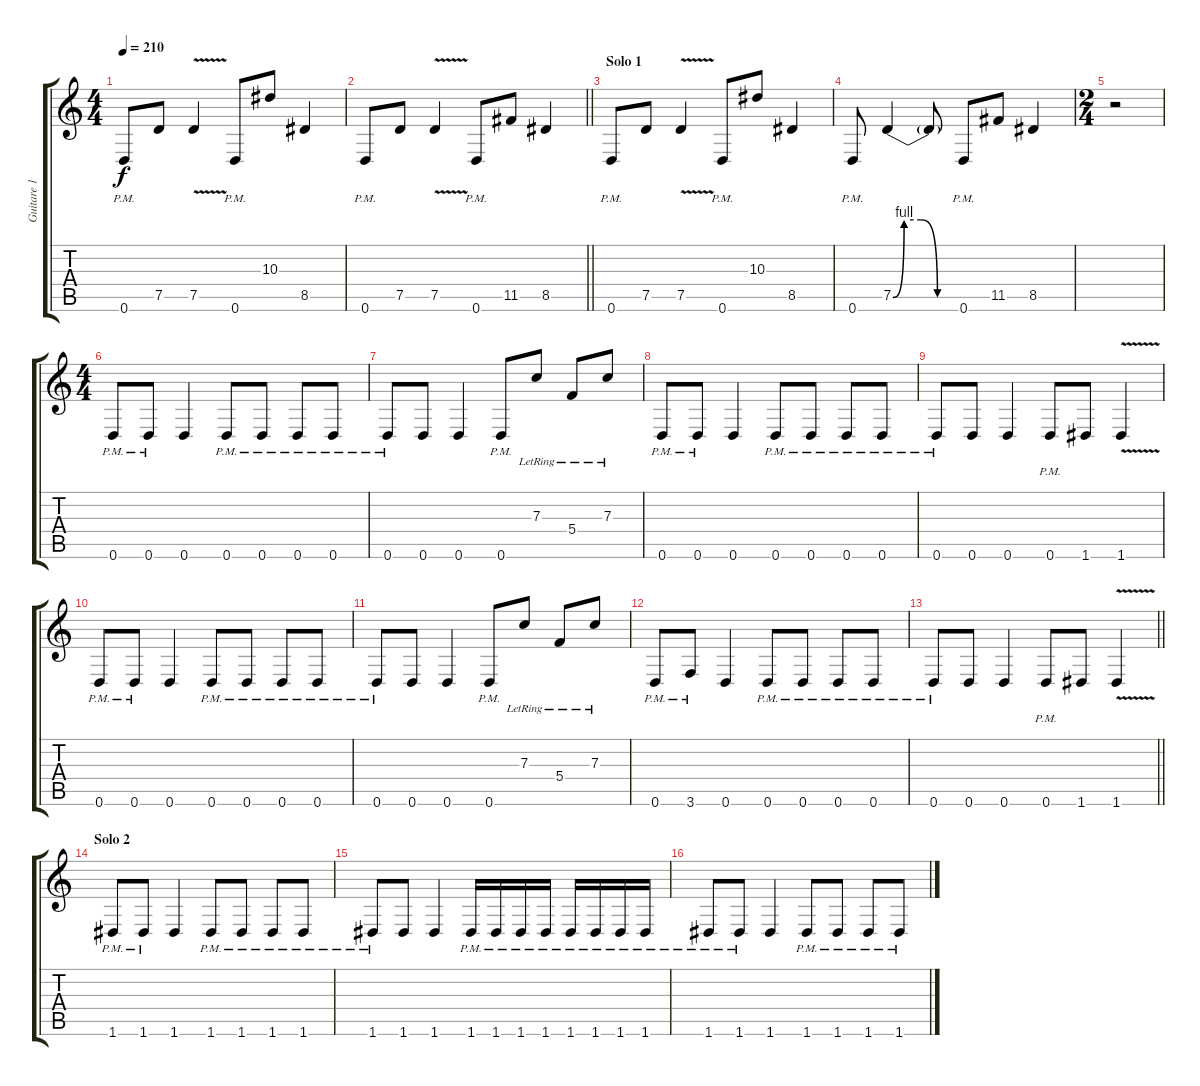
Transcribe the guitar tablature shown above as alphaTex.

\track ("Guitare 1" "Guitare 1") {instrument distortionguitar}
\staff {score tabs}
\tuning (D4 A3 F3 C3 G2 D2) {hide}
\ts (4 4)
\tempo 210
\clef g2
\ks c
0.6{pm}.8{dy f} 7.5.8 7.5{v}.4 0.6{pm}.8 10.3.8 8.5.4 |
\barLineRight lightlight
0.6{pm}.8 7.5.8 7.5{v}.4 0.6{pm}.8 11.5.8 8.5.4 |
\section ("" "Solo 1")
0.6{pm}.8{volume 10} 7.5.8 7.5{v}.4 0.6{pm}.8 10.3.8 8.5.4 |
0.6{pm}.8 7.5{be (custom 0 0 10 4 25 4 40 0 60 0)}.4 7.5{t}.8 0.6{pm}.8 11.5.8 8.5.4 |
\ts (2 4)
r.2 |
\ts (4 4)
0.6{pm}.8 0.6{pm}.8 0.6.4 0.6{pm}.8 0.6{pm}.8 0.6{pm}.8 0.6{pm}.8 |
0.6{pm}.8 0.6.8 0.6.4 0.6{pm}.8 7.3{lr}.8 5.4{lr}.8 7.3{lr}.8 |
0.6{pm}.8 0.6{pm}.8 0.6.4 0.6{pm}.8 0.6{pm}.8 0.6{pm}.8 0.6{pm}.8 |
0.6{pm}.8 0.6.8 0.6.4 0.6{pm}.8 1.6.8 1.6{v}.4 |
0.6{pm}.8 0.6{pm}.8 0.6.4 0.6{pm}.8 0.6{pm}.8 0.6{pm}.8 0.6{pm}.8 |
0.6{pm}.8 0.6.8 0.6.4 0.6{pm}.8 7.3{lr}.8 5.4{lr}.8 7.3{lr}.8 |
0.6{pm}.8 3.6{pm}.8 0.6.4 0.6{pm}.8 0.6{pm}.8 0.6{pm}.8 0.6{pm}.8 |
\barLineRight lightlight
0.6{pm}.8 0.6.8 0.6.4 0.6{pm}.8 1.6.8 1.6{v}.4 |
\section ("" "Solo 2")
1.6{pm}.8 1.6{pm}.8 1.6.4 1.6{pm}.8 1.6{pm}.8 1.6{pm}.8 1.6{pm}.8 |
1.6{pm}.8 1.6.8 1.6.4 1.6{pm}.16 1.6{pm}.16 1.6{pm}.16 1.6{pm}.16 1.6{pm}.16 1.6{pm}.16 1.6{pm}.16 1.6{pm}.16 |
1.6{pm}.8 1.6{pm}.8 1.6.4 1.6{pm}.8 1.6{pm}.8 1.6{pm}.8 1.6{pm}.8
